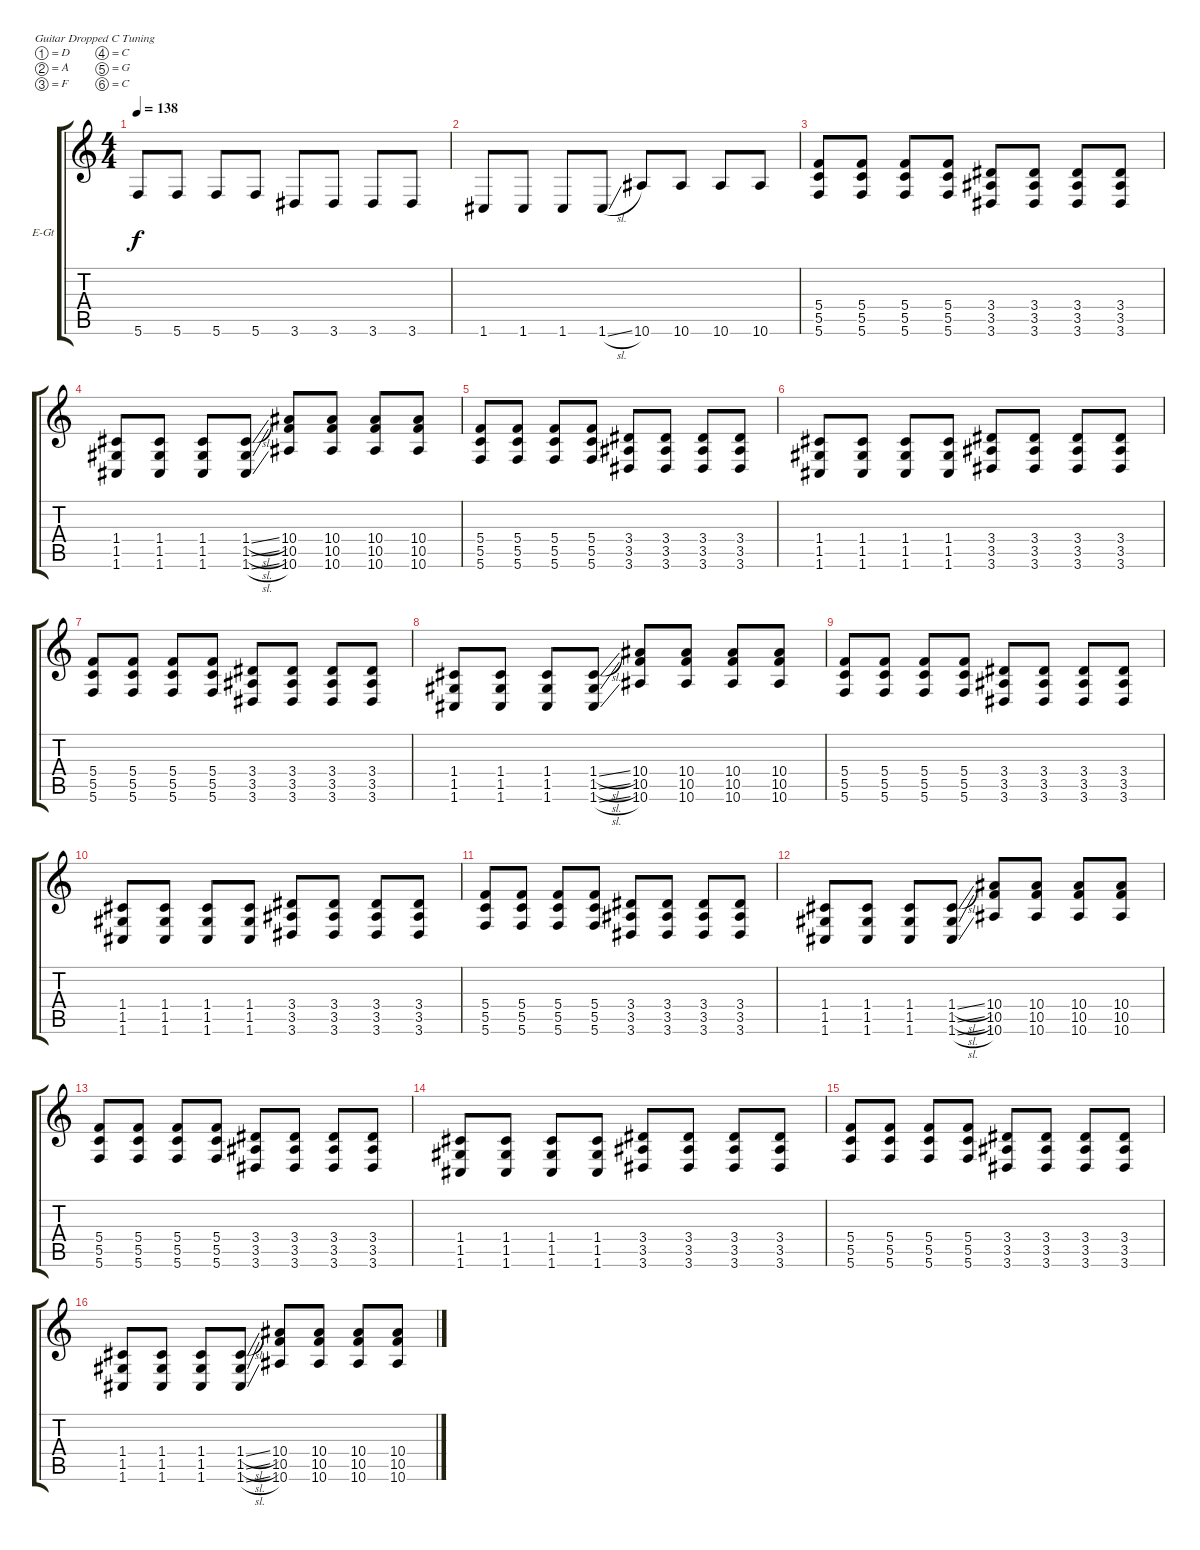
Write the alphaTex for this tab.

\defaultSystemsLayout 4
\bracketExtendMode groupsimilarinstruments
\firstSystemTrackNameOrientation horizontal
\otherSystemsTrackNameOrientation horizontal
\track ("Guitar 2" "E-Gt") {instrument overdrivenguitar}
\staff {score tabs}
\tuning (D4 A3 F3 C3 G2 C2)
\ts (4 4)
\tempo 138
\clef g2
\ks c
5.6.8{dy f instrument overdrivenguitar} 5.6.8 5.6.8 5.6.8 3.6.8 3.6.8 3.6.8 3.6.8 |
1.6.8 1.6.8 1.6.8 1.6{sl}.8 10.6.8 10.6.8 10.6.8 10.6.8 |
(5.6 5.5 5.4).8 (5.4 5.5 5.6).8 (5.4 5.5 5.6).8 (5.4 5.5 5.6).8 (3.4 3.5 3.6).8 (3.6 3.5 3.4).8 (3.6 3.5 3.4).8 (3.6 3.4 3.5).8 |
(1.6 1.5 1.4).8 (1.6 1.5 1.4).8 (1.4 1.5 1.6).8 (1.6{sl} 1.5{sl} 1.4{sl}).8 (10.4 10.5 10.6).8 (10.5 10.4 10.6).8 (10.4 10.5 10.6).8 (10.6 10.5 10.4).8 |
(5.6 5.5 5.4).8 (5.4 5.5 5.6).8 (5.4 5.5 5.6).8 (5.4 5.5 5.6).8 (3.4 3.5 3.6).8 (3.6 3.5 3.4).8 (3.6 3.5 3.4).8 (3.6 3.4 3.5).8 |
(1.6 1.5 1.4).8 (1.6 1.5 1.4).8 (1.4 1.5 1.6).8 (1.6 1.5 1.4).8 (3.4 3.5 3.6).8 (3.5 3.4 3.6).8 (3.4 3.5 3.6).8 (3.6 3.5 3.4).8 |
(5.6 5.5 5.4).8 (5.4 5.5 5.6).8 (5.4 5.5 5.6).8 (5.4 5.5 5.6).8 (3.4 3.5 3.6).8 (3.6 3.5 3.4).8 (3.6 3.5 3.4).8 (3.6 3.4 3.5).8 |
(1.6 1.5 1.4).8 (1.6 1.5 1.4).8 (1.4 1.5 1.6).8 (1.6{sl} 1.5{sl} 1.4{sl}).8 (10.4 10.5 10.6).8 (10.5 10.4 10.6).8 (10.4 10.5 10.6).8 (10.6 10.5 10.4).8 |
(5.6 5.5 5.4).8 (5.4 5.5 5.6).8 (5.4 5.5 5.6).8 (5.4 5.5 5.6).8 (3.4 3.5 3.6).8 (3.6 3.5 3.4).8 (3.6 3.5 3.4).8 (3.6 3.4 3.5).8 |
(1.6 1.5 1.4).8 (1.6 1.5 1.4).8 (1.4 1.5 1.6).8 (1.6 1.5 1.4).8 (3.4 3.5 3.6).8 (3.5 3.4 3.6).8 (3.4 3.5 3.6).8 (3.6 3.5 3.4).8 |
(5.6 5.5 5.4).8 (5.4 5.5 5.6).8 (5.4 5.5 5.6).8 (5.4 5.5 5.6).8 (3.4 3.5 3.6).8 (3.6 3.5 3.4).8 (3.6 3.5 3.4).8 (3.6 3.4 3.5).8 |
(1.6 1.5 1.4).8 (1.6 1.5 1.4).8 (1.4 1.5 1.6).8 (1.6{sl} 1.5{sl} 1.4{sl}).8 (10.4 10.5 10.6).8 (10.5 10.4 10.6).8 (10.4 10.5 10.6).8 (10.6 10.5 10.4).8 |
(5.6 5.5 5.4).8 (5.4 5.5 5.6).8 (5.4 5.5 5.6).8 (5.4 5.5 5.6).8 (3.4 3.5 3.6).8 (3.6 3.5 3.4).8 (3.6 3.5 3.4).8 (3.6 3.4 3.5).8 |
(1.6 1.5 1.4).8 (1.6 1.5 1.4).8 (1.4 1.5 1.6).8 (1.6 1.5 1.4).8 (3.4 3.5 3.6).8 (3.5 3.4 3.6).8 (3.4 3.5 3.6).8 (3.6 3.5 3.4).8 |
(5.6 5.5 5.4).8 (5.4 5.5 5.6).8 (5.4 5.5 5.6).8 (5.4 5.5 5.6).8 (3.4 3.5 3.6).8 (3.6 3.5 3.4).8 (3.6 3.5 3.4).8 (3.6 3.4 3.5).8 |
(1.6 1.5 1.4).8 (1.6 1.5 1.4).8 (1.4 1.5 1.6).8 (1.6{sl} 1.5{sl} 1.4{sl}).8 (10.4 10.5 10.6).8 (10.5 10.4 10.6).8 (10.4 10.5 10.6).8 (10.6 10.5 10.4).8
